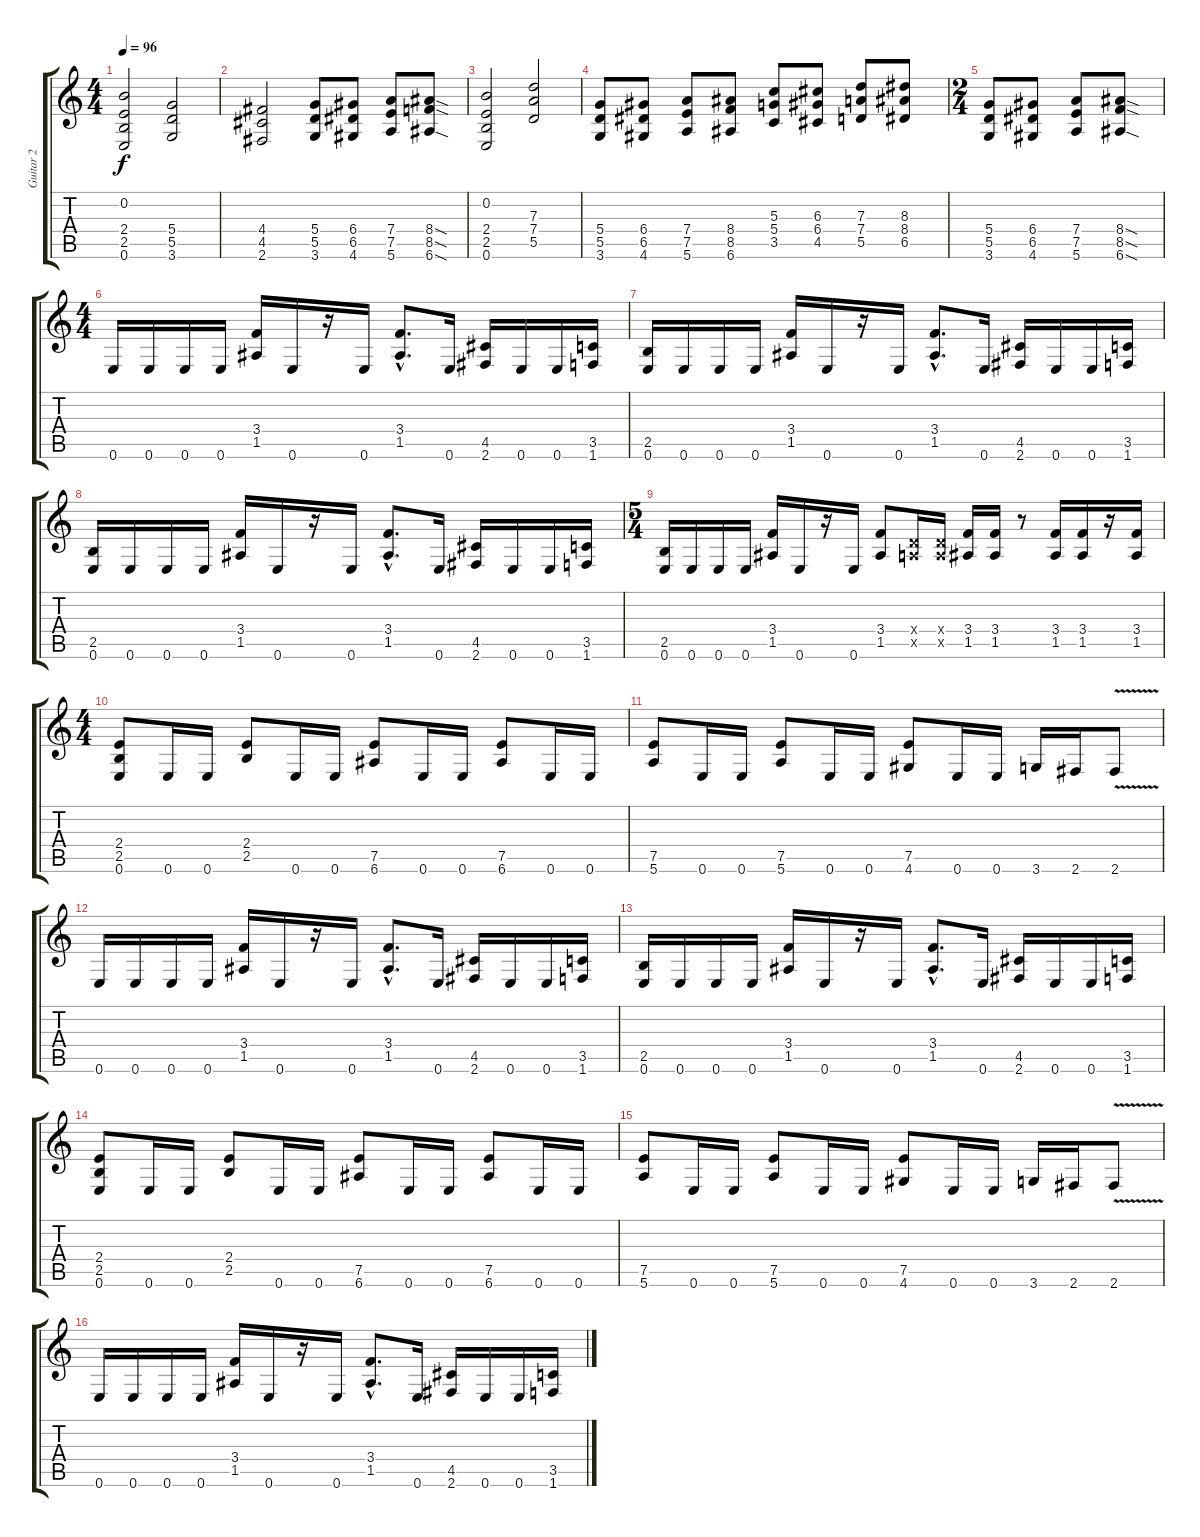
\track ("Guitar 2" "Guitar 2") {instrument distortionguitar}
\staff {score tabs}
\tuning (E4 B3 G3 D3 A2 E2) {hide}
\ts (4 4)
\tempo 96
\clef g2
\ks c
(0.2 2.4 2.5 0.6).2{dy f} (5.4 5.5 3.6).2 |
(4.4 4.5 2.6).2 (5.4 5.5 3.6).8 (6.4 6.5 4.6).8 (7.4 7.5 5.6).8 (8.4{sod} 8.5{sod} 6.6{sod}).8 |
(0.2 2.4 2.5 0.6).2 (7.3 7.4 5.5).2 |
(5.4 5.5 3.6).8 (6.4 6.5 4.6).8 (7.4 7.5 5.6).8 (8.4 8.5 6.6).8 (5.3 5.4 3.5).8 (6.3 6.4 4.5).8 (7.3 7.4 5.5).8 (8.3 8.4 6.5).8 |
\ts (2 4)
(5.4 5.5 3.6).8 (6.4 6.5 4.6).8 (7.4 7.5 5.6).8 (8.4{sod} 8.5{sod} 6.6{sod}).8 |
\ts (4 4)
0.6.16 0.6.16 0.6.16 0.6.16 (3.4 1.5).16 0.6.16 r.16 0.6.16 (3.4{hac} 1.5{hac}).8{d} 0.6.16 (4.5 2.6).16 0.6.16 0.6.16 (3.5 1.6).16 |
(2.5 0.6).16 0.6.16 0.6.16 0.6.16 (3.4 1.5).16 0.6.16 r.16 0.6.16 (3.4{hac} 1.5{hac}).8{d} 0.6.16 (4.5 2.6).16 0.6.16 0.6.16 (3.5 1.6).16 |
(2.5 0.6).16 0.6.16 0.6.16 0.6.16 (3.4 1.5).16 0.6.16 r.16 0.6.16 (3.4{hac} 1.5{hac}).8{d} 0.6.16 (4.5 2.6).16 0.6.16 0.6.16 (3.5 1.6).16 |
\ts (5 4)
(2.5 0.6).16 0.6.16 0.6.16 0.6.16 (3.4 1.5).16 0.6.16 r.16 0.6.16 (3.4 1.5).8 (0.4{x} 0.5{x}).16 (0.4{x} 0.5{x}).16 (3.4 1.5).16 (3.4 1.5).16 r.8 (3.4 1.5).16 (3.4 1.5).16 r.16 (3.4 1.5).16 |
\ts (4 4)
(2.4 2.5 0.6).8 0.6.16 0.6.16 (2.4 2.5).8 0.6.16 0.6.16 (7.5 6.6).8 0.6.16 0.6.16 (7.5 6.6).8 0.6.16 0.6.16 |
(7.5 5.6).8 0.6.16 0.6.16 (7.5 5.6).8 0.6.16 0.6.16 (7.5 4.6).8 0.6.16 0.6.16 3.6.16 2.6.16 2.6{v}.8 |
0.6.16 0.6.16 0.6.16 0.6.16 (3.4 1.5).16 0.6.16 r.16 0.6.16 (3.4{hac} 1.5{hac}).8{d} 0.6.16 (4.5 2.6).16 0.6.16 0.6.16 (3.5 1.6).16 |
(2.5 0.6).16 0.6.16 0.6.16 0.6.16 (3.4 1.5).16 0.6.16 r.16 0.6.16 (3.4{hac} 1.5{hac}).8{d} 0.6.16 (4.5 2.6).16 0.6.16 0.6.16 (3.5 1.6).16 |
(2.4 2.5 0.6).8 0.6.16 0.6.16 (2.4 2.5).8 0.6.16 0.6.16 (7.5 6.6).8 0.6.16 0.6.16 (7.5 6.6).8 0.6.16 0.6.16 |
(7.5 5.6).8 0.6.16 0.6.16 (7.5 5.6).8 0.6.16 0.6.16 (7.5 4.6).8 0.6.16 0.6.16 3.6.16 2.6.16 2.6{v}.8 |
0.6.16 0.6.16 0.6.16 0.6.16 (3.4 1.5).16 0.6.16 r.16 0.6.16 (3.4{hac} 1.5{hac}).8{d} 0.6.16 (4.5 2.6).16 0.6.16 0.6.16 (3.5 1.6).16
